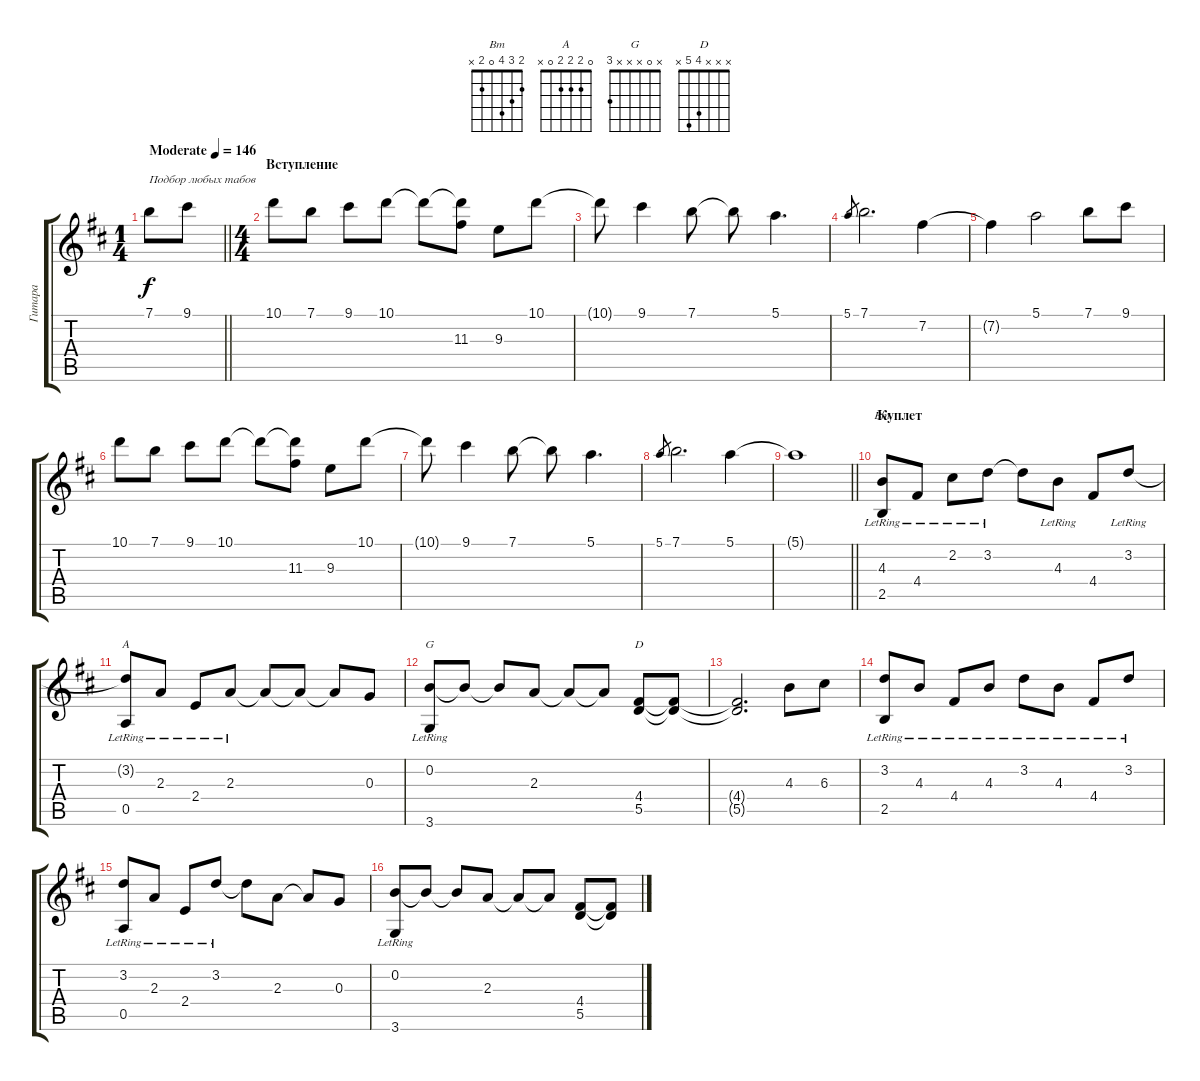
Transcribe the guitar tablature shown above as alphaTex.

\track ("Гитара" "Гитара") {instrument acousticguitarsteel}
\staff {score tabs}
\tuning (E4 B3 G3 D3 A2 E2) {hide}
\chord ("Bm" 2 3 4 0 2 x)
\chord ("A" 0 2 2 2 0 x)
\chord ("G" x 0 x x x 3)
\chord ("D" x x x 4 5 x)
\ts (1 4)
\tempo (146 "Moderate")
\clef g2
\barLineRight lightlight
\ks bminor
7.1.8{txt "Подбор любых табов" dy f instrument acousticguitarsteel} 9.1.8 |
\ts (4 4)
\section ("" "Вступление")
10.1.8 7.1.8 9.1.8 10.1.8 10.1{t}.8 (10.1{t} 11.3).8 9.3.8 10.1.8 |
10.1{t}.8 9.1.4 7.1.8 7.1{t}.8 5.1.4{d} |
5.1.8{gr} 7.1.2{d} 7.2.4 |
7.2{t}.4 5.1.2 7.1.8 9.1.8 |
10.1.8 7.1.8 9.1.8 10.1.8 10.1{t}.8 (10.1{t} 11.3).8 9.3.8 10.1.8 |
10.1{t}.8 9.1.4 7.1.8 7.1{t}.8 5.1.4{d} |
5.1.8{gr} 7.1.2{d} 5.1.4 |
\barLineRight lightlight
5.1{t}.1 |
\section ("" "Куплет")
(4.3{lr} 2.5{lr}).8{ch "Bm"} 4.4{lr}.8 2.2{lr}.8 3.2{lr}.8 3.2{t}.8 4.3{lr}.8 4.4.8 3.2{lr}.8 |
(3.2{t} 0.5{lr}).8{ch "A"} 2.3{lr}.8 2.4{lr}.8 2.3{lr}.8 2.3{t}.8 2.3{t}.8 2.3{t}.8 0.3.8 |
(0.2 3.6{lr}).8{ch "G"} 0.2{t}.8 0.2{t}.8 2.3.8 2.3{t}.8 2.3{t}.8 (4.4 5.5).8{ch "D"} (4.4{t} 5.5{t}).8 |
(4.4{t} 5.5{t}).2{d} 4.3.8 6.3.8 |
(3.2{lr} 2.5{lr}).8 4.3{lr}.8 4.4{lr}.8 4.3{lr}.8 3.2{lr}.8 4.3{lr}.8 4.4{lr}.8 3.2{lr}.8 |
(3.2{lr} 0.5{lr}).8 2.3{lr}.8 2.4{lr}.8 3.2{lr}.8 3.2{t}.8 2.3.8 2.3{t}.8 0.3.8 |
(0.2 3.6{lr}).8 0.2{t}.8 0.2{t}.8 2.3.8 2.3{t}.8 2.3{t}.8 (4.4 5.5).8 (4.4{t} 5.5{t}).8
